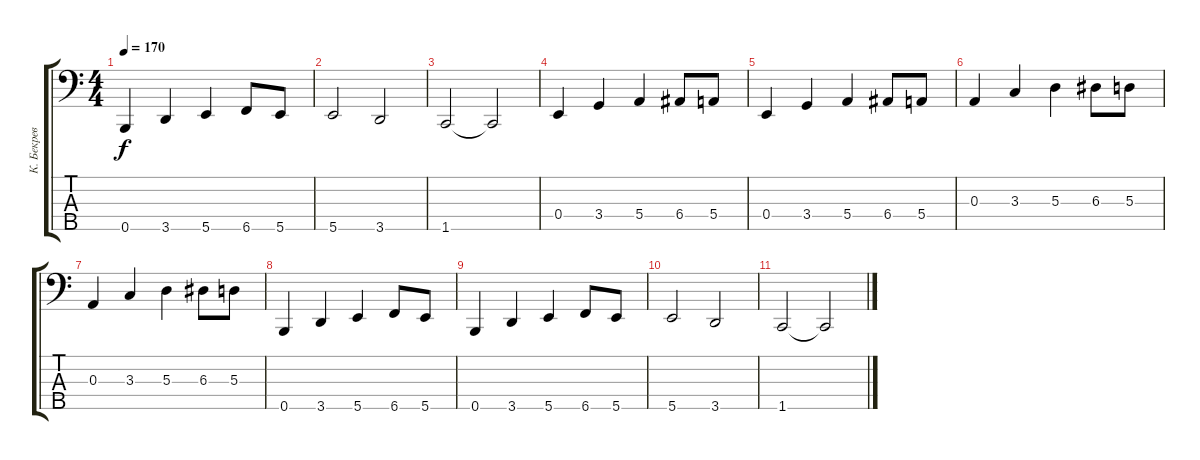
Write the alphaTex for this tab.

\track ("К. Бекрев" "К. Бекрев") {instrument electricbassfinger}
\staff {score tabs}
\tuning (G2 D2 A1 E1 B0) {hide}
\ts (4 4)
\tempo 170
\clef f4
\ks c
0.5.4{dy f} 3.5.4 5.5.4 6.5.8 5.5.8 |
5.5.2 3.5.2 |
1.5.2 1.5{t}.2 |
0.4.4 3.4.4 5.4.4 6.4.8 5.4.8 |
0.4.4 3.4.4 5.4.4 6.4.8 5.4.8 |
0.3.4 3.3.4 5.3.4 6.3.8 5.3.8 |
0.3.4 3.3.4 5.3.4 6.3.8 5.3.8 |
0.5.4 3.5.4 5.5.4 6.5.8 5.5.8 |
0.5.4 3.5.4 5.5.4 6.5.8 5.5.8 |
5.5.2 3.5.2 |
1.5.2 1.5{t}.2
